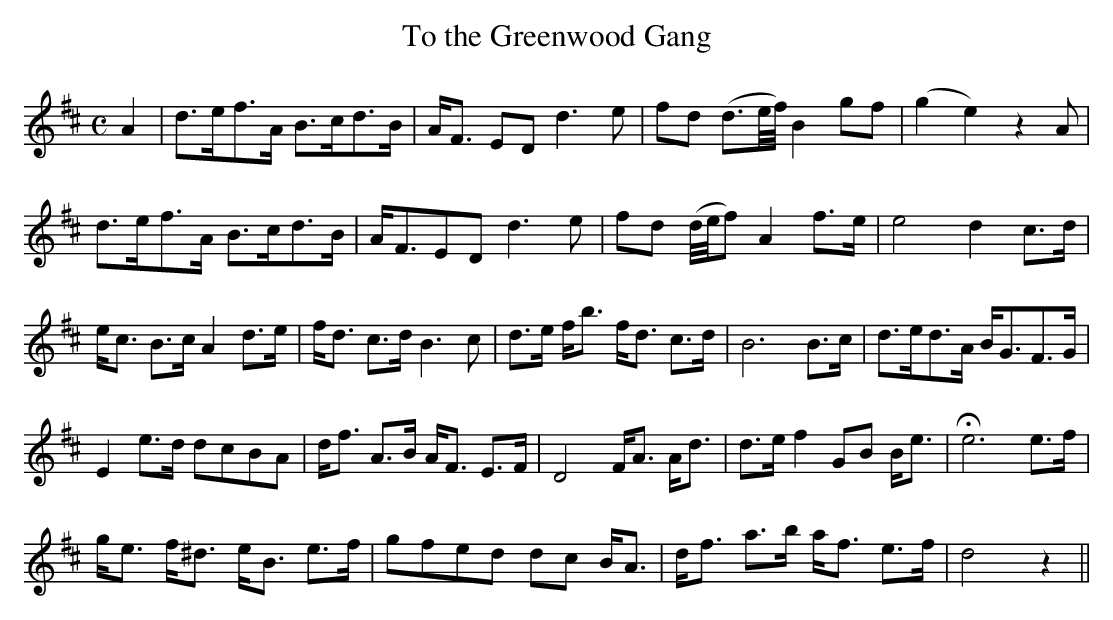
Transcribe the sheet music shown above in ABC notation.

X:1
T:To the Greenwood Gang
M:C
L:1/16
K:D
A4|d3ef3A B3cd3B|AF3 E2D2 d6e2|f2d2 (d3e/f/) B4 g2f2|(g4e4) z4A2|
d3ef3A B3cd3B|AF3E2D2 d6e2|f2d2 (d/e/f2) A4 f3e|e8 d4 c3d|
ec3 B3c A4 d3e|fd3 c3d B6c2|d3e fb3 fd3 c3d|B12 B3c|d3ed3A BG3F3G|
E4 e3d d2c2B2A2|df3 A3B AF3 E3F|D8 FA3 Ad3|d3e f4 G2B2 Be3|!fermata!e12 e3f|
ge3 f^d3 eB3 e3f|g2f2e2d2 d2c2 BA3|df3 a3b af3 e3f|d8 z4||
